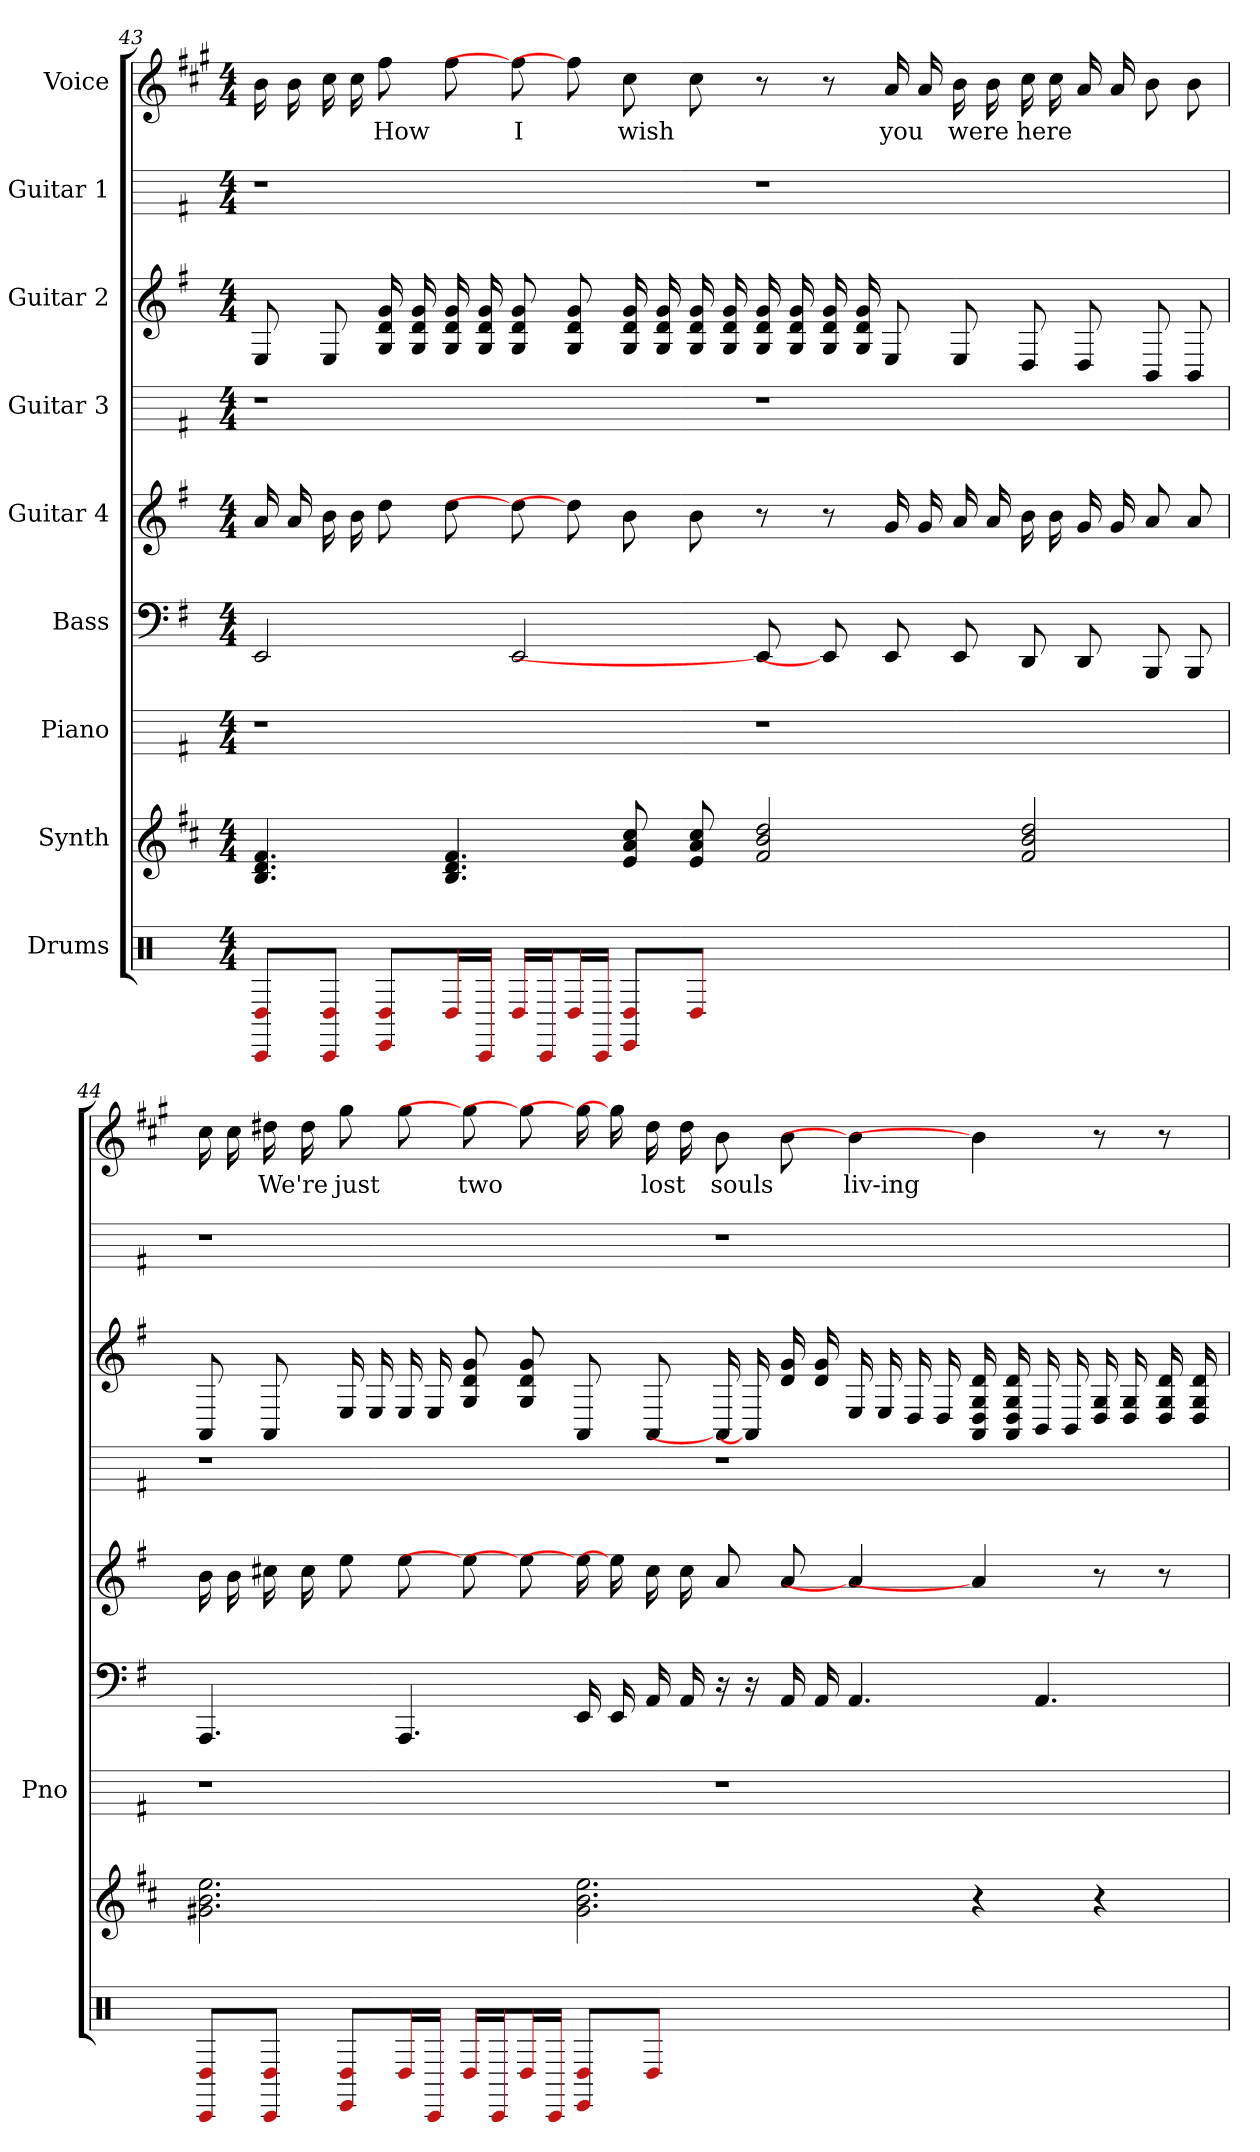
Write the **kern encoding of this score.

**kern	**kern	**kern	**kern	**kern	**kern	**kern	**kern	**kern	**text
*part9	*part8	*part7	*part6	*part5	*part4	*part3	*part2	*part1	*part1
*staff9	*staff8	*staff7	*staff6	*staff5	*staff4	*staff3	*staff2	*staff1	*staff1
*I"Drums	*I"Synth	*I"Piano	*I"Bass	*I"Guitar 4	*I"Guitar 3	*I"Guitar 2	*I"Guitar 1	*I"Voice	*
*	*	*I'Pno	*	*	*	*	*	*	*
*clefX	*	*	*	*	*	*	*	*	*
*	*ITrd4c7	*	*	*	*	*	*	*ITrd1c2	*
*k[]	*k[f#]	*k[f#]	*k[f#]	*k[f#]	*k[f#]	*k[f#]	*k[f#]	*k[f#]	*
*M4/4	*M4/4	*M4/4	*M4/4	*M4/4	*M4/4	*M4/4	*M4/4	*M4/4	*
=43	=43	=43	=43	=43	=43	=43	=43	=43	=43
8D#/ 8CC/L	4.B 4.G 4.E	1r	2EE	16a	1r	8E	1r	16a	.
.	.	.	.	16a	.	.	.	16a	.
8D#/ 8CC/J	.	.	.	16b	.	8E	.	16b	.
.	.	.	.	16b	.	.	.	16b	.
8D#/ 8EE/L	.	.	.	8dd	.	16g 16d 16G	.	8ee	How
.	.	.	.	.	.	16g 16d 16G	.	.	.
16D#/L	4.B 4.G 4.E	.	.	8dd	.	16g 16d 16G	.	8ee	.
16CC/JJ	.	.	.	.	.	16g 16d 16G	.	.	.
16D#/LL	.	.	2EE	8dd]	.	8g 8d 8G	.	8ee]	I
16CC/J	.	.	.	.	.	.	.	.	.
16D#/L	.	.	.	8dd]	.	8g 8d 8G	.	8ee]	.
16CC/JJ	.	.	.	.	.	.	.	.	.
8D#/ 8EE/L	8f# 8d 8A	.	.	8b	.	16g 16d 16G	.	8b	wish
.	.	.	.	.	.	16g 16d 16G	.	.	.
8D#/J	8f# 8d 8A	.	.	8b	.	16g 16d 16G	.	8b	.
.	.	.	.	.	.	16g 16d 16G	.	.	.
1ryy	2g 2e 2B	1r	8EE]	8r	1r	16g 16d 16G	1r	8r	.
.	.	.	.	.	.	16g 16d 16G	.	.	.
.	.	.	8EE]	8r	.	16g 16d 16G	.	8r	.
.	.	.	.	.	.	16g 16d 16G	.	.	.
.	.	.	8EE	16g	.	8E	.	16g	you
.	.	.	.	16g	.	.	.	16g	.
.	.	.	8EE	16a	.	8E	.	16a	were
.	.	.	.	16a	.	.	.	16a	.
.	2g 2e 2B	.	8DD	16b	.	8D	.	16b	here
.	.	.	.	16b	.	.	.	16b	.
.	.	.	8DD	16g	.	8D	.	16g	.
.	.	.	.	16g	.	.	.	16g	.
.	.	.	8BBB	8a	.	8BB	.	8a	.
.	.	.	8BBB	8a	.	8BB	.	8a	.
=44	=44	=44	=44	=44	=44	=44	=44	=44	=44
8D#/ 8CC/L	2.a 2.e 2.c#	1r	4.AAA	16b	1r	8AA	1r	16b	.
.	.	.	.	16b	.	.	.	16b	.
8D#/ 8CC/J	.	.	.	16cc#	.	8AA	.	16cc#	We're
.	.	.	.	16cc#	.	.	.	16cc#	.
8D#/ 8EE/L	.	.	.	8ee	.	16E	.	8ff#	just
.	.	.	.	.	.	16E	.	.	.
16D#/L	.	.	4.AAA	8ee	.	16E	.	8ff#	.
16CC/JJ	.	.	.	.	.	16E	.	.	.
16D#/LL	.	.	.	8ee]	.	8g 8d 8G	.	8ff#]	two
16CC/J	.	.	.	.	.	.	.	.	.
16D#/L	.	.	.	8ee]	.	8g 8d 8G	.	8ff#]	.
16CC/JJ	.	.	.	.	.	.	.	.	.
8D#/ 8EE/L	2.a 2.e 2.c#	.	16EE	16ee]	.	8AA	.	16ff#]	.
.	.	.	16EE	16ee]	.	.	.	16ff#]	.
8D#/J	.	.	16AA	16cc#	.	8AA	.	16cc#	lost
.	.	.	16AA	16cc#	.	.	.	16cc#	.
1ryy	.	1r	16r	8a	1r	16AA]	1r	8a	souls
.	.	.	16r	.	.	16AA]	.	.	.
.	.	.	16AA	8a	.	16g 16d	.	8a	.
.	.	.	16AA	.	.	16g 16d	.	.	.
.	.	.	4.AA	4a]	.	16E	.	4a]	liv-ing
.	.	.	.	.	.	16E	.	.	.
.	.	.	.	.	.	16D	.	.	.
.	.	.	.	.	.	16D	.	.	.
.	4r	.	.	4a]	.	16d 16G 16D 16AA	.	4a]	.
.	.	.	.	.	.	16d 16G 16D 16AA	.	.	.
.	.	.	4.AA	.	.	16BB	.	.	.
.	.	.	.	.	.	16BB	.	.	.
.	4r	.	.	8r	.	16G 16D	.	8r	.
.	.	.	.	.	.	16G 16D	.	.	.
.	.	.	.	8r	.	16d 16G 16D	.	8r	.
.	.	.	.	.	.	16d 16G 16D	.	.	.
=	=	=	=	=	=	=	=	=	=
*-	*-	*-	*-	*-	*-	*-	*-	*-	*-
